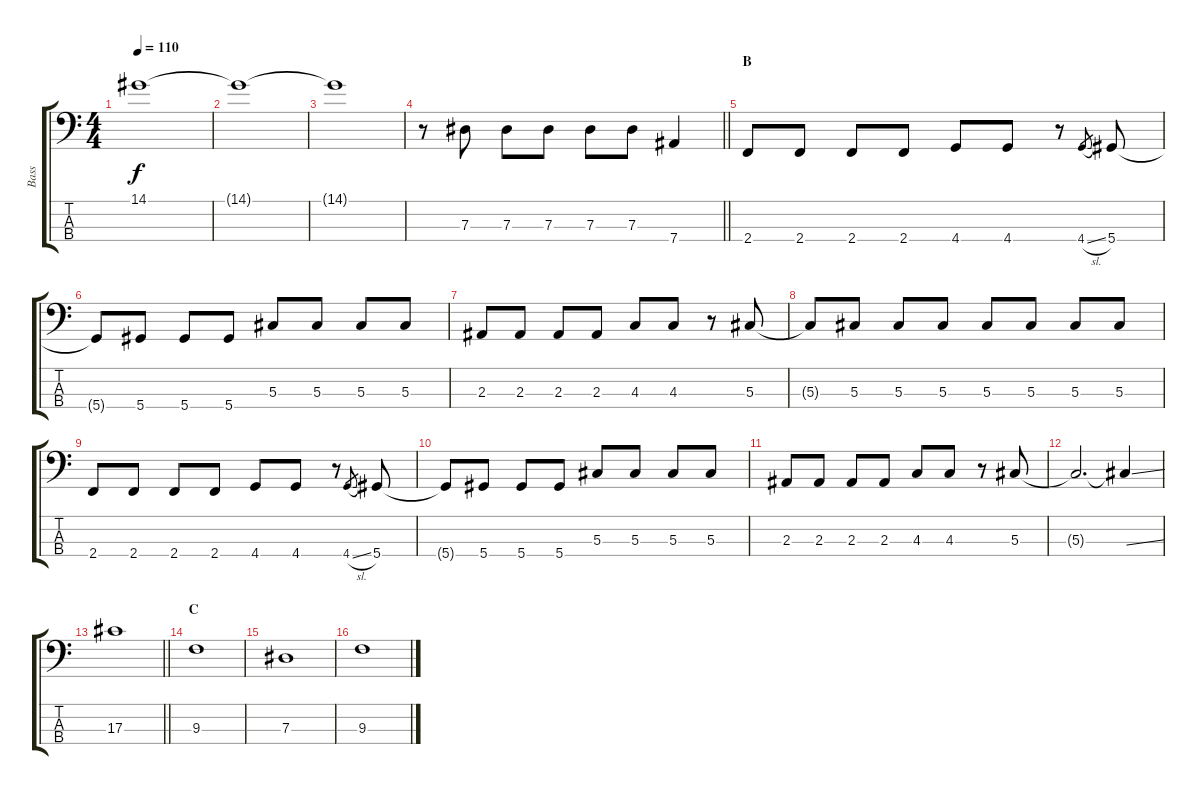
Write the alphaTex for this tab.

\track ("Bass" "Bass") {instrument electricbassfinger}
\staff {score tabs}
\tuning (Gb2 Db2 Ab1 Eb1) {hide}
\ts (4 4)
\tempo 110
\clef f4
\ks c
14.1.1{dy f} |
14.1{t}.1 |
14.1{t}.1 |
\barLineRight lightlight
r.8 7.3.8 7.3.8 7.3.8 7.3.8 7.3.8 7.4.4 |
\section ("" "B")
2.4.8 2.4.8 2.4.8 2.4.8 4.4.8 4.4.8 r.8 4.4{sl}.8{gr} 5.4.8 |
5.4{t}.8 5.4.8 5.4.8 5.4.8 5.3.8 5.3.8 5.3.8 5.3.8 |
2.3.8 2.3.8 2.3.8 2.3.8 4.3.8 4.3.8 r.8 5.3.8 |
5.3{t}.8 5.3.8 5.3.8 5.3.8 5.3.8 5.3.8 5.3.8 5.3.8 |
2.4.8 2.4.8 2.4.8 2.4.8 4.4.8 4.4.8 r.8 4.4{sl}.8{gr} 5.4.8 |
5.4{t}.8 5.4.8 5.4.8 5.4.8 5.3.8 5.3.8 5.3.8 5.3.8 |
2.3.8 2.3.8 2.3.8 2.3.8 4.3.8 4.3.8 r.8 5.3.8 |
5.3{t}.2{d} 5.3{ss t}.4 |
\barLineRight lightlight
17.3.1 |
\section ("" "C")
9.3.1 |
7.3.1 |
9.3.1
